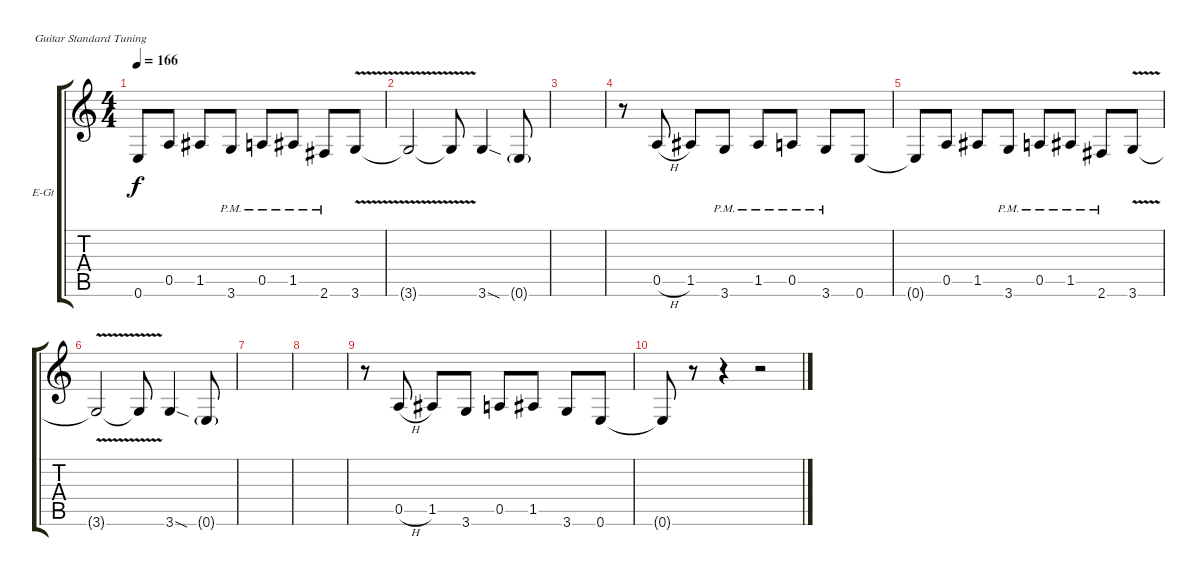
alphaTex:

\defaultSystemsLayout 4
\bracketExtendMode groupsimilarinstruments
\firstSystemTrackNameOrientation horizontal
\otherSystemsTrackNameOrientation horizontal
\track ("Kirk Hammett (Lead Fills)" "E-Gt") {instrument distortionguitar}
\staff {score tabs}
\tuning (E4 B3 G3 D3 A2 E2)
\ts (4 4)
\tempo 166
\clef g2
\ks c
0.6{t}.8{dy f} 0.5.8 1.5.8 3.6{pm}.8 0.5{pm}.8 1.5{pm}.8 2.6{pm}.8 3.6{v}.8 |
3.6{v t}.2 3.6{t}.8 3.6{sod}.4 0.6{g}.8 |
|
r.8 0.5{h}.8 1.5.8 3.6{pm}.8 1.5{pm}.8 0.5{pm}.8 3.6{pm}.8 0.6.8 |
0.6{t}.8 0.5.8 1.5.8 3.6{pm}.8 0.5{pm}.8 1.5{pm}.8 2.6{pm}.8 3.6{v}.8 |
3.6{v t}.2 3.6{t}.8 3.6{sod}.4 0.6{g}.8 |
|
|
r.8 0.5{h}.8 1.5.8 3.6.8 0.5.8 1.5.8 3.6.8 0.6.8 |
0.6{t}.8 r.8 r.4 r.2
